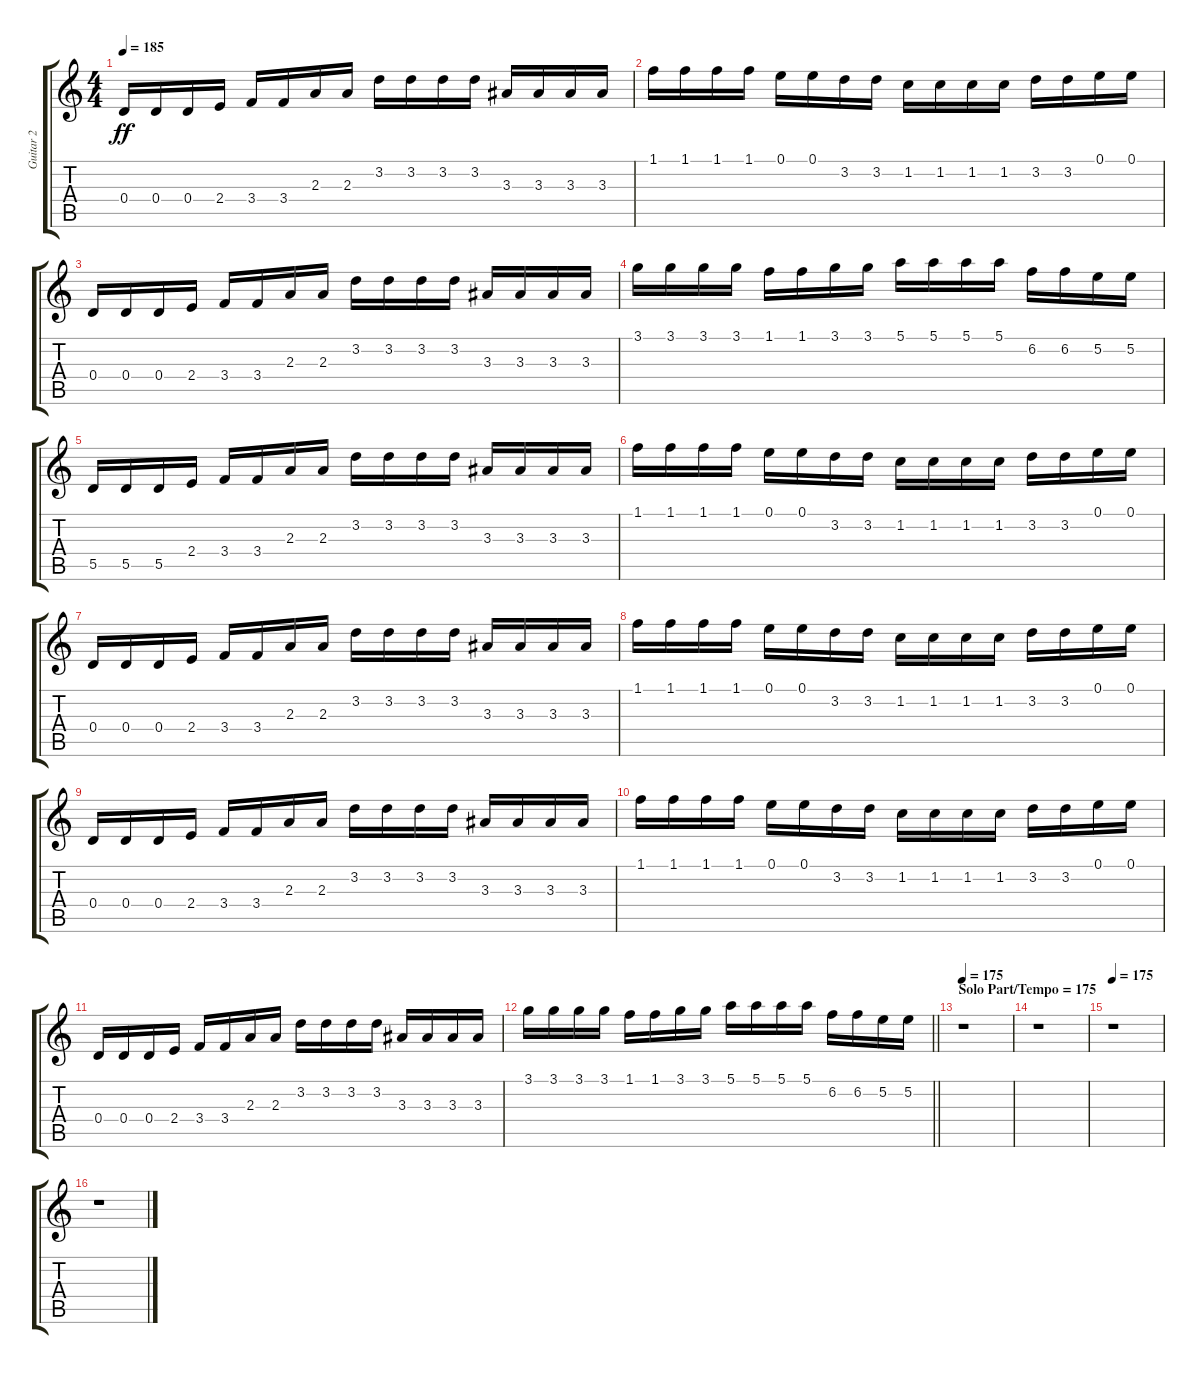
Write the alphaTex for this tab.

\track ("Guitar 2" "Guitar 2") {instrument distortionguitar}
\staff {score tabs}
\tuning (E4 B3 G3 D3 A2 E2) {hide}
\ts (4 4)
\tempo 185
\clef g2
\ks c
0.4.16{dy ff} 0.4.16 0.4.16 2.4.16 3.4.16 3.4.16 2.3.16 2.3.16 3.2.16 3.2.16 3.2.16 3.2.16 3.3.16 3.3.16 3.3.16 3.3.16 |
1.1.16 1.1.16 1.1.16 1.1.16 0.1.16 0.1.16 3.2.16 3.2.16 1.2.16 1.2.16 1.2.16 1.2.16 3.2.16 3.2.16 0.1.16 0.1.16 |
0.4.16 0.4.16 0.4.16 2.4.16 3.4.16 3.4.16 2.3.16 2.3.16 3.2.16 3.2.16 3.2.16 3.2.16 3.3.16 3.3.16 3.3.16 3.3.16 |
3.1.16 3.1.16 3.1.16 3.1.16 1.1.16 1.1.16 3.1.16 3.1.16 5.1.16 5.1.16 5.1.16 5.1.16 6.2.16 6.2.16 5.2.16 5.2.16 |
5.5.16 5.5.16 5.5.16 2.4.16 3.4.16 3.4.16 2.3.16 2.3.16 3.2.16 3.2.16 3.2.16 3.2.16 3.3.16 3.3.16 3.3.16 3.3.16 |
1.1.16 1.1.16 1.1.16 1.1.16 0.1.16 0.1.16 3.2.16 3.2.16 1.2.16 1.2.16 1.2.16 1.2.16 3.2.16 3.2.16 0.1.16 0.1.16 |
0.4.16 0.4.16 0.4.16 2.4.16 3.4.16 3.4.16 2.3.16 2.3.16 3.2.16 3.2.16 3.2.16 3.2.16 3.3.16 3.3.16 3.3.16 3.3.16 |
1.1.16 1.1.16 1.1.16 1.1.16 0.1.16 0.1.16 3.2.16 3.2.16 1.2.16 1.2.16 1.2.16 1.2.16 3.2.16 3.2.16 0.1.16 0.1.16 |
0.4.16 0.4.16 0.4.16 2.4.16 3.4.16 3.4.16 2.3.16 2.3.16 3.2.16 3.2.16 3.2.16 3.2.16 3.3.16 3.3.16 3.3.16 3.3.16 |
1.1.16 1.1.16 1.1.16 1.1.16 0.1.16 0.1.16 3.2.16 3.2.16 1.2.16 1.2.16 1.2.16 1.2.16 3.2.16 3.2.16 0.1.16 0.1.16 |
0.4.16 0.4.16 0.4.16 2.4.16 3.4.16 3.4.16 2.3.16 2.3.16 3.2.16 3.2.16 3.2.16 3.2.16 3.3.16 3.3.16 3.3.16 3.3.16 |
\barLineRight lightlight
3.1.16 3.1.16 3.1.16 3.1.16 1.1.16 1.1.16 3.1.16 3.1.16 5.1.16 5.1.16 5.1.16 5.1.16 6.2.16 6.2.16 5.2.16 5.2.16 |
\section ("" "Solo Part/Tempo = 175")
\tempo 175
r.1 |
r.1 |
\tempo 175
r.1 |
r.1
